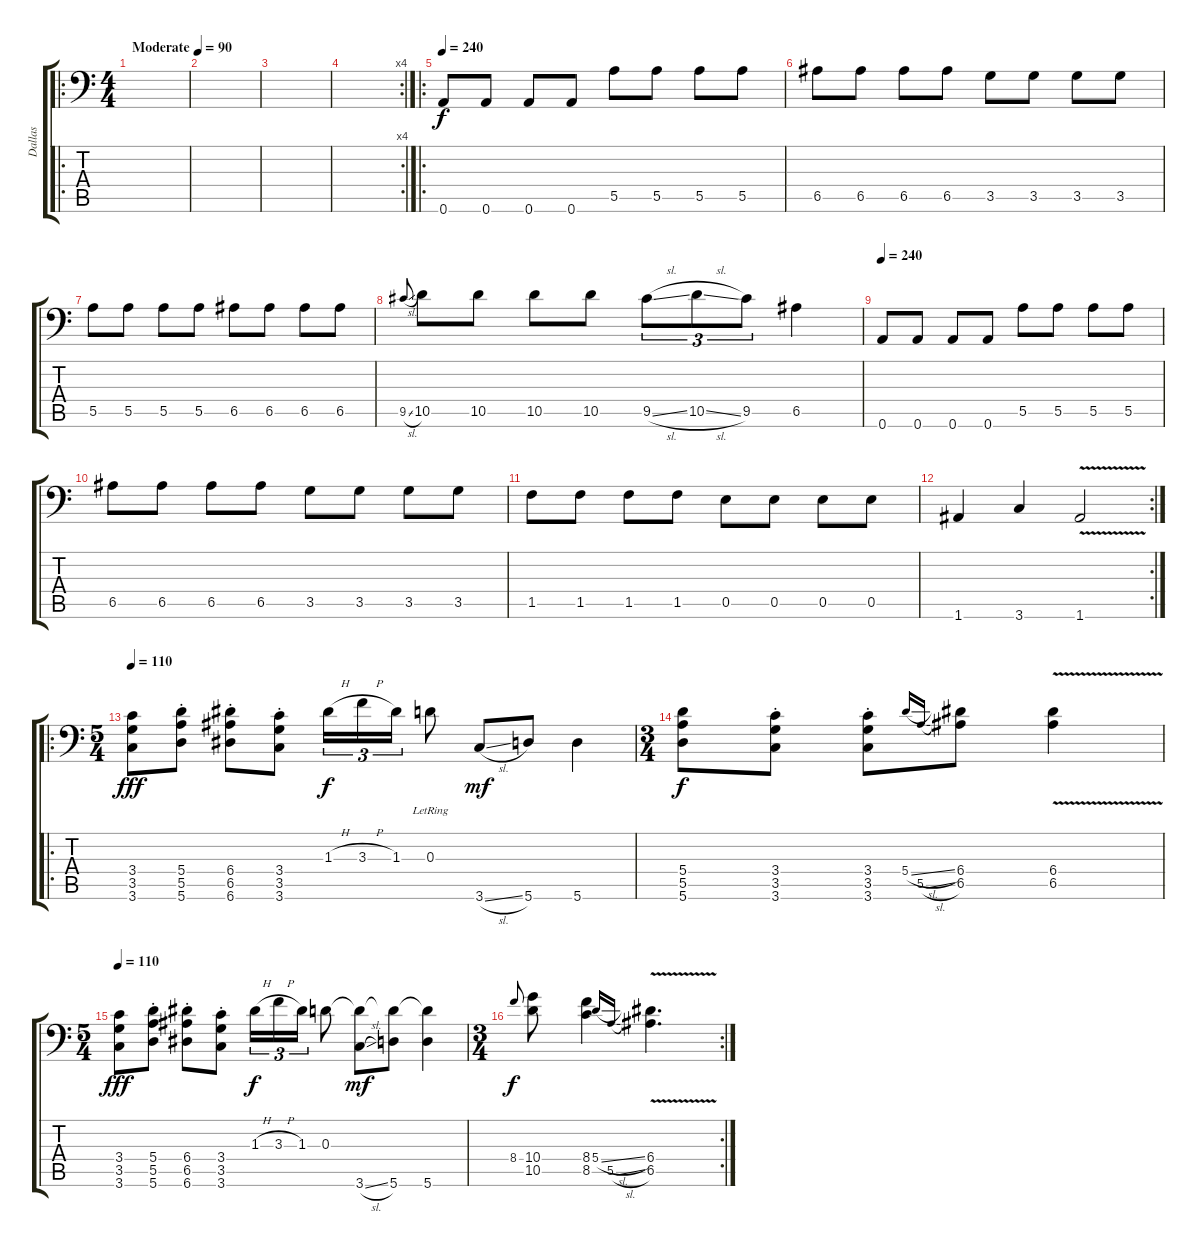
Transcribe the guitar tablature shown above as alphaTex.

\track ("Dallas" "Dallas") {instrument distortionguitar}
\staff {score tabs}
\tuning (B3 Gb3 D3 A2 E2 A1) {hide}
\ro
\ts (4 4)
\tempo (90 "Moderate")
\clef f4
\ks c
|
|
|
\rc 4
|
\ro
\tempo 240
0.6.8 0.6.8 0.6.8 0.6.8 5.5.8 5.5.8 5.5.8 5.5.8 |
6.5.8 6.5.8 6.5.8 6.5.8 3.5.8 3.5.8 3.5.8 3.5.8 |
5.5.8 5.5.8 5.5.8 5.5.8 6.5.8 6.5.8 6.5.8 6.5.8 |
9.5{sl}.8{gr onbeat} 10.5.8 10.5.8 10.5.8 10.5.8 9.5{sl}.8{tu (3 2)} 10.5{sl}.8{tu (3 2)} 9.5.8{tu (3 2)} 6.5.4 |
\tempo 240
0.6.8 0.6.8 0.6.8 0.6.8 5.5.8 5.5.8 5.5.8 5.5.8 |
6.5.8 6.5.8 6.5.8 6.5.8 3.5.8 3.5.8 3.5.8 3.5.8 |
1.5.8 1.5.8 1.5.8 1.5.8 0.5.8 0.5.8 0.5.8 0.5.8 |
\rc 2
1.6.4 3.6.4 1.6{v}.2 |
\ro
\ts (5 4)
\tempo 110
(3.4 3.5 3.6).8{dy fff} (5.4{st} 5.5{st} 5.6{st}).8 (6.4{st} 6.5{st} 6.6{st}).8 (3.4{st} 3.5{st} 3.6{st}).8 1.3{h}.16{tu (3 2) dy f} 3.3{h}.16{tu (3 2)} 1.3.16{tu (3 2)} 0.3{lr}.8 3.6{sl}.8{dy mf} 5.6.8 5.6.4 |
\ts (3 4)
(5.4 5.5 5.6).8{dy f} (3.4{st} 3.5{st} 3.6{st}).8 (3.4{st} 3.5{st} 3.6{st}).8 5.4{sl}.16{gr onbeat} 5.5{sl}.16{gr onbeat} (6.4 6.5).8 (6.4{v} 6.5).4 |
\ts (5 4)
\tempo 110
(3.4 3.5 3.6).8{dy fff} (5.4{st} 5.5{st} 5.6{st}).8 (6.4{st} 6.5{st} 6.6{st}).8 (3.4{st} 3.5{st} 3.6{st}).8 1.3{h}.16{tu (3 2) dy f} 3.3{h}.16{tu (3 2)} 1.3.16{tu (3 2)} 0.3.8 (0.3{t} 3.6{sl}).8{dy mf} (0.3{t} 5.6).8 (0.3{t} 5.6).4 |
\rc 2
\ts (3 4)
8.4.8{gr onbeat dy f} (10.4 10.5).8 (8.4 8.5).4 5.4{sl}.16{gr onbeat} 5.5{sl}.16{gr onbeat} (6.4{v} 6.5).4{d}
